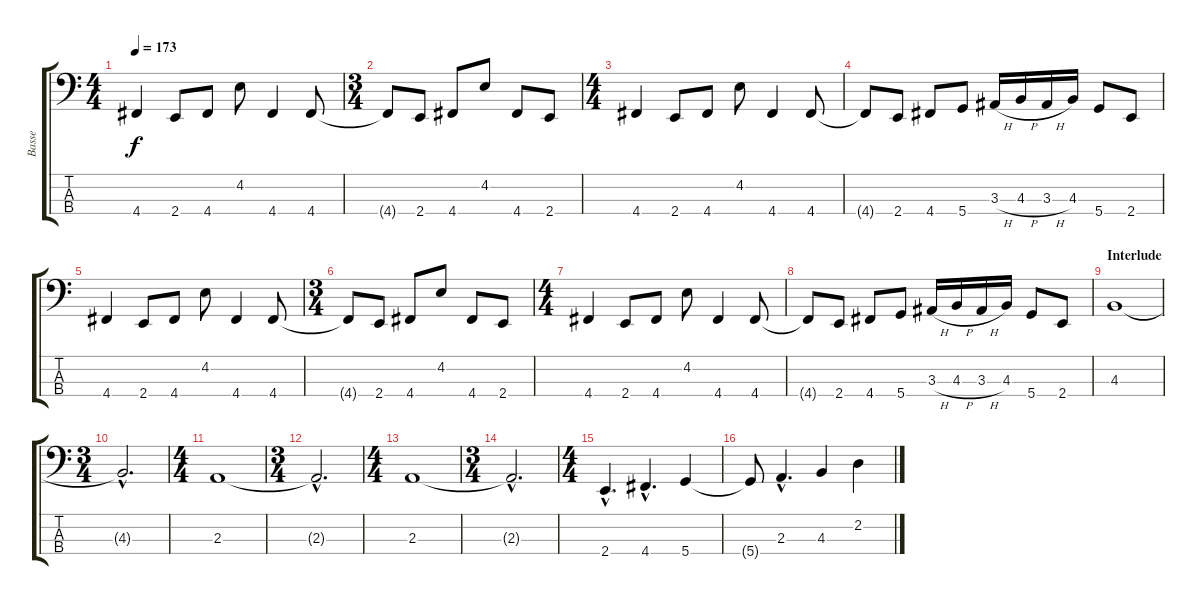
\track ("Basse" "Basse") {instrument electricbassfinger}
\staff {score tabs}
\tuning (F2 C2 G1 D1) {hide}
\ts (4 4)
\tempo 173
\clef f4
\ks c
4.4.4{dy f} 2.4.8 4.4.8 4.2.8 4.4.4 4.4.8 |
\ts (3 4)
4.4{t}.8 2.4.8 4.4.8 4.2.8 4.4.8 2.4.8 |
\ts (4 4)
4.4.4 2.4.8 4.4.8 4.2.8 4.4.4 4.4.8 |
4.4{t}.8 2.4.8 4.4.8 5.4.8 3.3{h}.16 4.3{h}.16 3.3{h}.16 4.3.16 5.4.8 2.4.8 |
4.4.4 2.4.8 4.4.8 4.2.8 4.4.4 4.4.8 |
\ts (3 4)
4.4{t}.8 2.4.8 4.4.8 4.2.8 4.4.8 2.4.8 |
\ts (4 4)
4.4.4 2.4.8 4.4.8 4.2.8 4.4.4 4.4.8 |
4.4{t}.8 2.4.8 4.4.8 5.4.8 3.3{h}.16 4.3{h}.16 3.3{h}.16 4.3.16 5.4.8 2.4.8 |
\section ("" "Interlude")
4.3.1 |
\ts (3 4)
4.3{hac t}.2{d} |
\ts (4 4)
2.3.1 |
\ts (3 4)
2.3{hac t}.2{d} |
\ts (4 4)
2.3.1 |
\ts (3 4)
2.3{hac t}.2{d} |
\ts (4 4)
2.4{hac}.4{d} 4.4{hac}.4{d} 5.4.4 |
5.4{t}.8 2.3{hac}.4{d} 4.3.4 2.2.4
